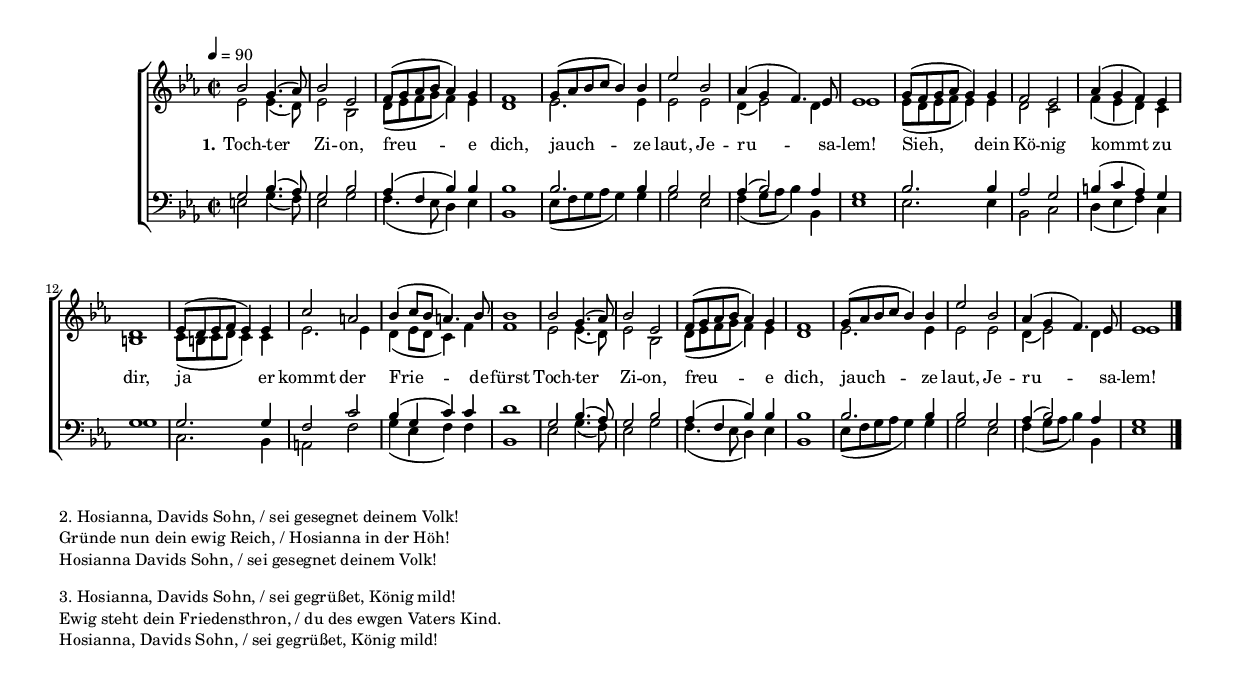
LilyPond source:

\version "2.24.3"
\include "global.ly"

\paper {
  system-system-spacing =
    #'((basic-distance . 15) 
       (minimum-distance . 10)
       (padding . 2)
       (stretchability . 60)) % defaults: 12, 8, 1, 60
}

KeyandTime = {
  \time 2/2
  %Tonart
  \key es \major
  \tempo 4 = 90
}

Melodie = \relative c'' {
  \voiceOne 
  \set Staff.midiInstrument = #"choir aahs"
  b2 g4.( as8) b2 es, f8( g as b as4) g f1
  g8( as b c b4) b es2 b as4( g f4.) es8 es1
  g8( f g as g4) g f2 es2 as4( g f) es d1
  es8( d es f es4) es c'2 a b4( c8 b a4.) b8 b1
  b2 g4.( as8) b2 es, f8( g as b as4) g f1
  g8( as b c b4) b es2 b as4( g f4.) es8 es1
  \bar "|."
}

Alt = \relative c' {
  \voiceTwo
  es2 es4.( d8) es2 b d8( es f g f4) es d1
  es2. es4 es2 es d4( es2) d4 es1
  es8( d es f es4) es d2 c f4( es d) c h1
  c8( h c d c4) c es2. es4 d( es8 d c4) f f1
  es2 es4.( d8) es2 b d8( es f g f4) es d1
  es2. es4 es2 es d4( es2) d4 es1
}

BassEins = \relative c {
  \voiceThree
  \set Staff.midiInstrument = #"choir aahs"
  g'2 b4.( as8) g2 b as4( f b) b b1
  b2. b4 b2 g as4( b2) as4 g1
  b2. b4 as2 g h4( c as) g g1
  g2. g4 f2 c'2 b4( g c) c d1
  g,2 b4.( as8) g2 b as4( f b) b b1
  b2. b4 b2 g as4( b2) as4 g1
    \bar "|." 
}

BassZwei = \relative c {
  \voiceFour
  e2 g4.( f8) es2 g f4.( es8 d4) es b1
  es8( f g as g4) g g2 es f4( g8 as b4) b, es1
  es2. es4 b2 c d4( es f) c g'1
  c,2. b4 a2 f' g4(es f) f b,1
  es2 g4.( f8) es2 g f4.( es8 d4) es b1
  es8( f g as g4) g g2 es f4( g8 as b4) b, es1
  
}

%TODO Rollenverteilung
ersteStrophe = \lyricmode {
  \set stanza = "1."
  Toch -- ter Zi -- on, freu -- e dich,
  jauch -- ze laut, Je -- ru -- sa -- lem!
  Sieh, dein Kö -- nig kommt zu dir,
  ja er kommt der Frie -- de -- fürst
  Toch -- ter Zi -- on, freu -- e dich,
  jauch -- ze laut, Je -- ru -- sa -- lem!
}

zweiteStrophe = "2. Hosianna, Davids Sohn, / sei gesegnet deinem Volk!

Gründe nun dein ewig Reich, / Hosianna in der Höh!

Hosianna Davids Sohn, / sei gesegnet deinem Volk!"


dritteStrophe = "3. Hosianna, Davids Sohn, / sei gegrüßet, König mild!

Ewig steht dein Friedensthron, / du des ewgen Vaters Kind.

Hosianna, Davids Sohn, / sei gegrüßet, König mild!"

\bookpart {
  \score {

    \new ChoirStaff <<
      \new Staff = "firstStaff"
      <<
        \new Voice = "Melodie" {
          \KeyandTime
          \Melodie
        }
        \new Lyrics = "Text" \with { alignBelowContext = "firstStaff" } {
          \lyricsto "Melodie" { \ersteStrophe }
        }
        \new Voice = "Alt" {
          \Alt
        }
      >>
      \new Staff = "secondStaff"
      <<
        \clef "bass"
        \new Voice = "BassEins" {
          \KeyandTime
          \BassEins
        }
        \new Voice = "BassZwei" {
          \BassZwei
        }
      >>
    >>
    \layout{}
    \midi {}
  }
  \markup { 
    \vspace #2
    \column {
      \wordwrap-string \zweiteStrophe
      \vspace #1
      \wordwrap-string \dritteStrophe
    }
  }
}  